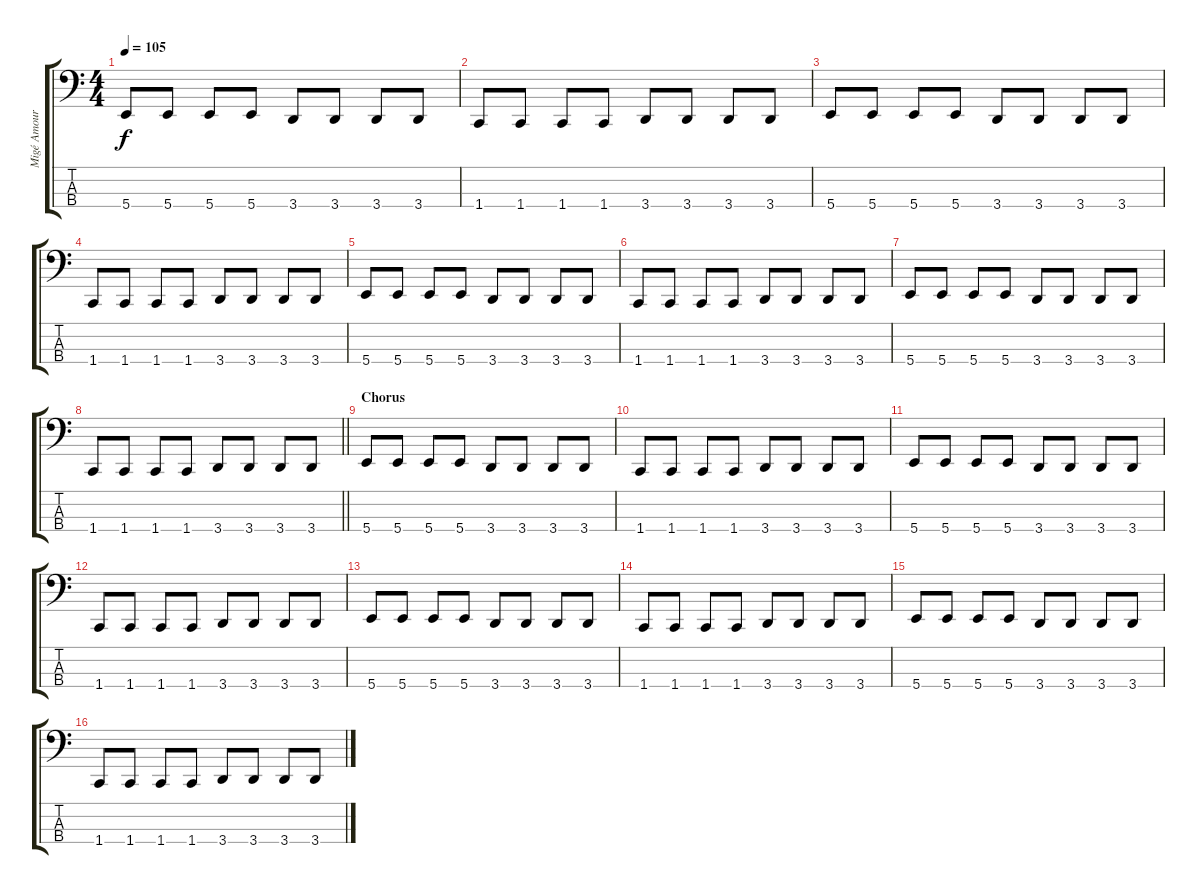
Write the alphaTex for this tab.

\track ("Migé Amour (Bass)" "Migé Amour") {instrument electricbassfinger}
\staff {score tabs}
\tuning (D2 A1 E1 B0) {hide}
\ts (4 4)
\tempo 105
\clef f4
\ks c
5.4.8{dy f} 5.4.8 5.4.8 5.4.8 3.4.8 3.4.8 3.4.8 3.4.8 |
1.4.8 1.4.8 1.4.8 1.4.8 3.4.8 3.4.8 3.4.8 3.4.8 |
5.4.8 5.4.8 5.4.8 5.4.8 3.4.8 3.4.8 3.4.8 3.4.8 |
1.4.8 1.4.8 1.4.8 1.4.8 3.4.8 3.4.8 3.4.8 3.4.8 |
5.4.8 5.4.8 5.4.8 5.4.8 3.4.8 3.4.8 3.4.8 3.4.8 |
1.4.8 1.4.8 1.4.8 1.4.8 3.4.8 3.4.8 3.4.8 3.4.8 |
5.4.8 5.4.8 5.4.8 5.4.8 3.4.8 3.4.8 3.4.8 3.4.8 |
\barLineRight lightlight
1.4.8 1.4.8 1.4.8 1.4.8 3.4.8 3.4.8 3.4.8 3.4.8 |
\section ("" "Chorus")
5.4.8 5.4.8 5.4.8 5.4.8 3.4.8 3.4.8 3.4.8 3.4.8 |
1.4.8 1.4.8 1.4.8 1.4.8 3.4.8 3.4.8 3.4.8 3.4.8 |
5.4.8 5.4.8 5.4.8 5.4.8 3.4.8 3.4.8 3.4.8 3.4.8 |
1.4.8 1.4.8 1.4.8 1.4.8 3.4.8 3.4.8 3.4.8 3.4.8 |
5.4.8 5.4.8 5.4.8 5.4.8 3.4.8 3.4.8 3.4.8 3.4.8 |
1.4.8 1.4.8 1.4.8 1.4.8 3.4.8 3.4.8 3.4.8 3.4.8 |
5.4.8 5.4.8 5.4.8 5.4.8 3.4.8 3.4.8 3.4.8 3.4.8 |
1.4.8 1.4.8 1.4.8 1.4.8 3.4.8 3.4.8 3.4.8 3.4.8
